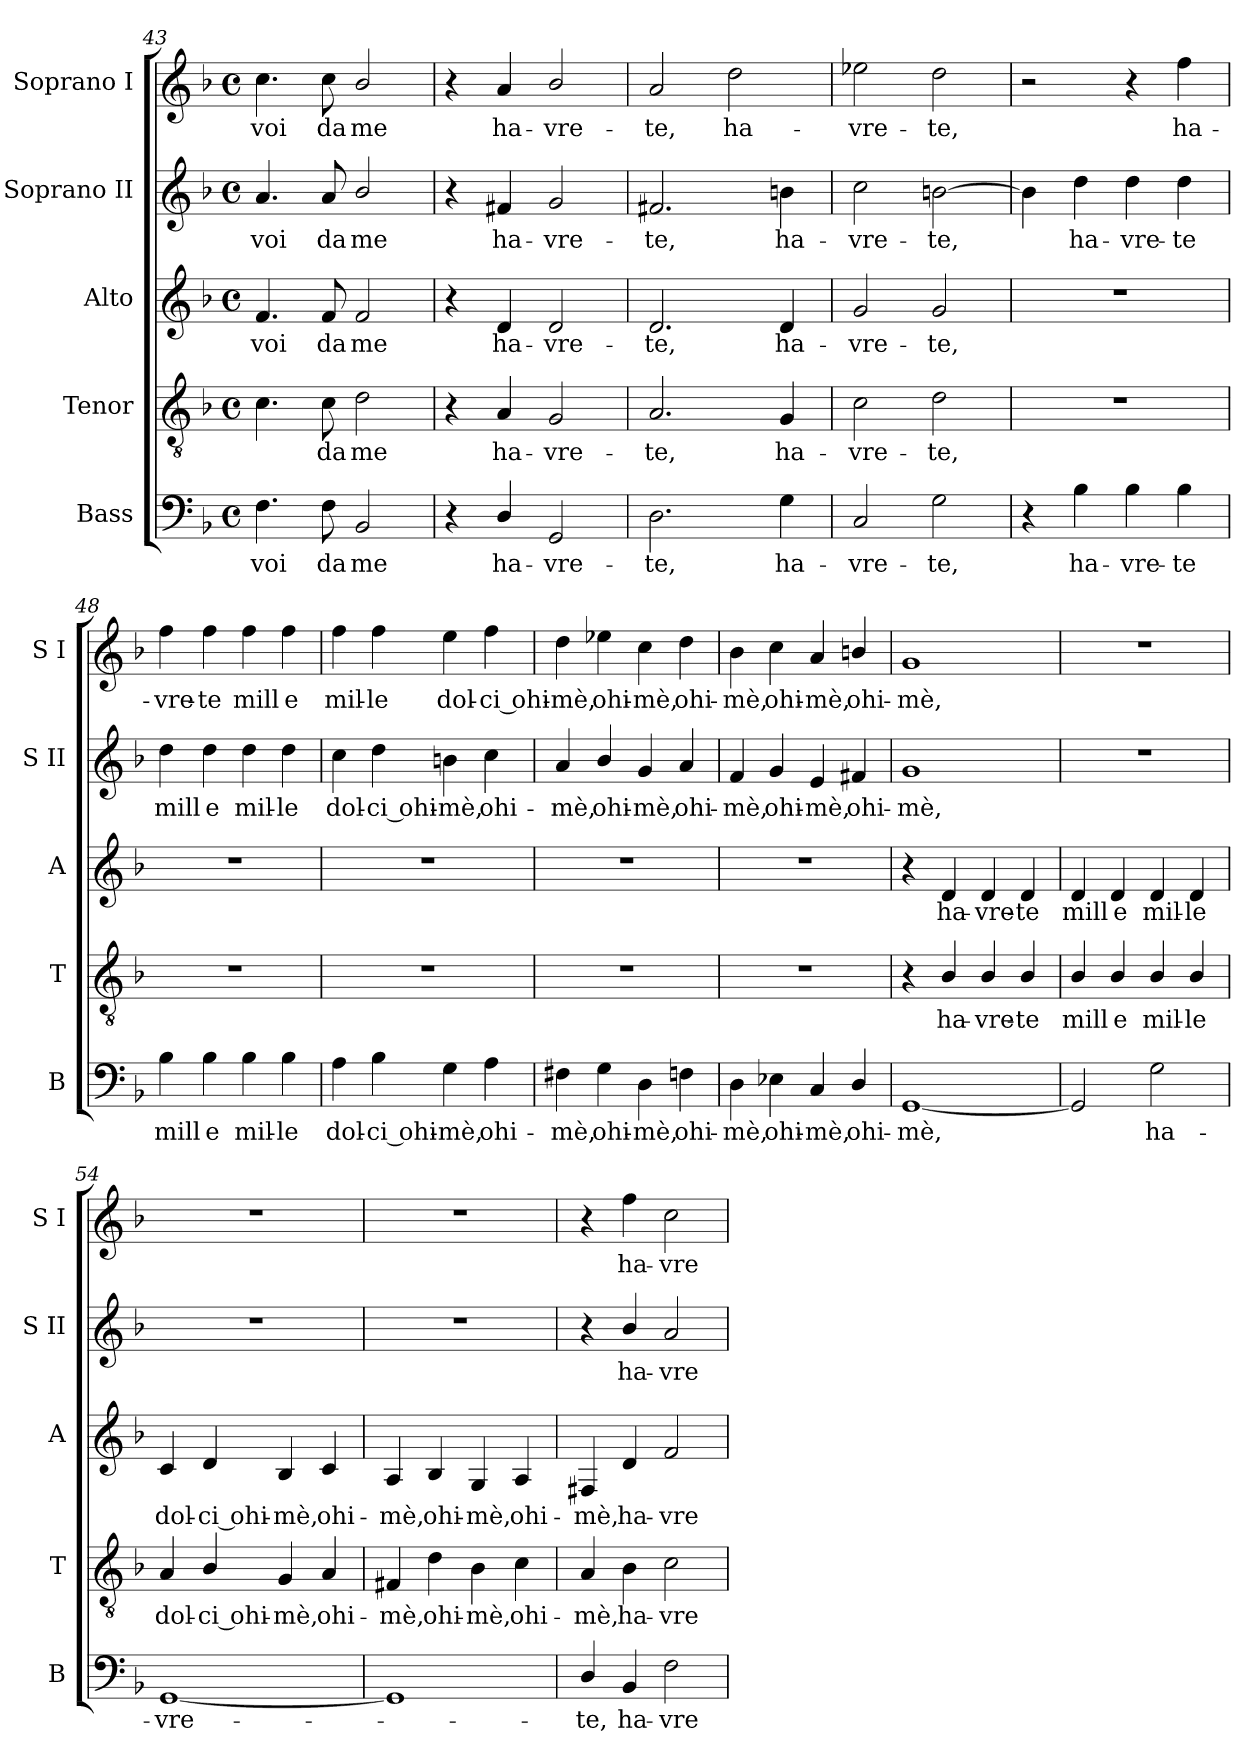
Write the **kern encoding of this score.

**kern	**text	**kern	**text	**kern	**text	**kern	**text	**kern	**text
*part5	*part5	*part4	*part4	*part3	*part3	*part2	*part2	*part1	*part1
*staff5	*staff5	*staff4	*staff4	*staff3	*staff3	*staff2	*staff2	*staff1	*staff1
*I"Bass	*	*I"Tenor	*	*I"Alto	*	*I"Soprano II	*	*I"Soprano I	*
*I'B	*	*I'T	*	*I'A	*	*I'S II	*	*I'S I	*
*clefF4	*	*clefGv2	*	*clefG2	*	*clefG2	*	*clefG2	*
*k[b-]	*	*k[b-]	*	*k[b-]	*	*k[b-]	*	*k[b-]	*
*F:	*	*F:	*	*F:	*	*F:	*	*F:	*
*M4/4	*	*M4/4	*	*M4/4	*	*M4/4	*	*M4/4	*
*met(c)	*	*met(c)	*	*met(c)	*	*met(c)	*	*met(c)	*
=43	=43	=43	=43	=43	=43	=43	=43	=43	=43
!	!LO:LY:b	!	!	!	!LO:LY:b	!	!LO:LY:b	!	!LO:LY:b
4.F\	voi	4.c\	.	4.f/	voi	4.a/	voi	4.cc\	voi
!	!LO:LY:b	!	!LO:LY:b	!	!LO:LY:b	!	!LO:LY:b	!	!LO:LY:b
8F\	da	8c\	da	8f/	da	8a/	da	8cc\	da
!	!LO:LY:b	!	!LO:LY:b	!	!LO:LY:b	!	!LO:LY:b	!	!LO:LY:b
2BB-/	me	2d\	me	2f/	me	2b-/	me	2b-/	me
=44	=44	=44	=44	=44	=44	=44	=44	=44	=44
4r	.	4r	.	4r	.	4r	.	4r	.
!	!LO:LY:b	!	!LO:LY:b	!	!LO:LY:b	!	!LO:LY:b	!	!LO:LY:b
4D/	ha-	4A/	ha-	4d/	ha-	4f#X/	ha-	4a/	ha-
!	!LO:LY:b	!	!LO:LY:b	!	!LO:LY:b	!	!LO:LY:b	!	!LO:LY:b
2GG/	-vre-	2G/	-vre-	2d/	-vre-	2g/	-vre-	2b-/	-vre-
=45	=45	=45	=45	=45	=45	=45	=45	=45	=45
!	!LO:LY:b	!	!LO:LY:b	!	!LO:LY:b	!	!LO:LY:b	!	!LO:LY:b
2.D\	-te,	2.A/	-te,	2.d/	-te,	2.f#X/	-te,	2a/	-te,
!	!	!	!	!	!	!	!	!	!LO:LY:b
.	.	.	.	.	.	.	.	2dd\	ha-
!	!LO:LY:b	!	!LO:LY:b	!	!LO:LY:b	!	!LO:LY:b	!	!
4G\	ha-	4G/	ha-	4d/	ha-	4bn\	ha-	.	.
!!LO:LB:g=z
=46	=46	=46	=46	=46	=46	=46	=46	=46	=46
!	!LO:LY:b	!	!LO:LY:b	!	!LO:LY:b	!	!LO:LY:b	!	!LO:LY:b
2C/	-vre-	2c\	-vre-	2g/	-vre-	2cc\	-vre-	2ee-X\	-vre-
!	!LO:LY:b	!	!LO:LY:b	!	!LO:LY:b	!	!LO:LY:b	!	!LO:LY:b
2G\	-te,	2d\	-te,	2g/	-te,	[2bn\	-te,	2dd\	-te,
=47	=47	=47	=47	=47	=47	=47	=47	=47	=47
4r	.	1r	.	1r	.	4b\]	.	2r	.
!	!LO:LY:b	!	!	!	!	!	!LO:LY:b	!	!
4B-\	ha-	.	.	.	.	4dd\	ha-	.	.
!	!LO:LY:b	!	!	!	!	!	!LO:LY:b	!	!
4B-\	-vre-	.	.	.	.	4dd\	-vre-	4r	.
!	!LO:LY:b	!	!	!	!	!	!LO:LY:b	!	!LO:LY:b
4B-\	-te	.	.	.	.	4dd\	-te	4ff\	ha-
=48	=48	=48	=48	=48	=48	=48	=48	=48	=48
!	!LO:LY:b	!	!	!	!	!	!LO:LY:b	!	!LO:LY:b
4B-\	mill	1r	.	1r	.	4dd\	mill	4ff\	-vre-
!	!LO:LY:b	!	!	!	!	!	!LO:LY:b	!	!LO:LY:b
4B-\	e	.	.	.	.	4dd\	e	4ff\	-te
!	!LO:LY:b	!	!	!	!	!	!LO:LY:b	!	!LO:LY:b
4B-\	mil-	.	.	.	.	4dd\	mil-	4ff\	mill
!	!LO:LY:b	!	!	!	!	!	!LO:LY:b	!	!LO:LY:b
4B-\	-le	.	.	.	.	4dd\	-le	4ff\	e
=49	=49	=49	=49	=49	=49	=49	=49	=49	=49
!	!LO:LY:b	!	!	!	!	!	!LO:LY:b	!	!LO:LY:b
4A\	dol-	1r	.	1r	.	4cc\	dol-	4ff\	mil-
!	!LO:LY:b	!	!	!	!	!	!LO:LY:b	!	!LO:LY:b
4B-\	-ci ohi-	.	.	.	.	4dd\	-ci ohi-	4ff\	-le
!	!LO:LY:b	!	!	!	!	!	!LO:LY:b	!	!LO:LY:b
4G\	-mè,	.	.	.	.	4bn\	-mè,	4ee\	dol-
!	!LO:LY:b	!	!	!	!	!	!LO:LY:b	!	!LO:LY:b
4A\	ohi-	.	.	.	.	4cc\	ohi-	4ff\	-ci ohi-
=50	=50	=50	=50	=50	=50	=50	=50	=50	=50
!	!LO:LY:b	!	!	!	!	!	!LO:LY:b	!	!LO:LY:b
4F#X\	-mè,	1r	.	1r	.	4a/	-mè,	4dd\	-mè,
!	!LO:LY:b	!	!	!	!	!	!LO:LY:b	!	!LO:LY:b
4G\	ohi-	.	.	.	.	4b-/	ohi-	4ee-X\	ohi-
!	!LO:LY:b	!	!	!	!	!	!LO:LY:b	!	!LO:LY:b
4D\	-mè,	.	.	.	.	4g/	-mè,	4cc\	-mè,
!	!LO:LY:b	!	!	!	!	!	!LO:LY:b	!	!LO:LY:b
4Fn\	ohi-	.	.	.	.	4a/	ohi-	4dd\	ohi-
=51	=51	=51	=51	=51	=51	=51	=51	=51	=51
!	!LO:LY:b	!	!	!	!	!	!LO:LY:b	!	!LO:LY:b
4D\	-mè,	1r	.	1r	.	4f/	-mè,	4b-\	-mè,
!	!LO:LY:b	!	!	!	!	!	!LO:LY:b	!	!LO:LY:b
4E-X\	ohi-	.	.	.	.	4g/	ohi-	4cc\	ohi-
!	!LO:LY:b	!	!	!	!	!	!LO:LY:b	!	!LO:LY:b
4C/	-mè,	.	.	.	.	4e/	-mè,	4a/	-mè,
!	!LO:LY:b	!	!	!	!	!	!LO:LY:b	!	!LO:LY:b
4D/	ohi-	.	.	.	.	4f#X/	ohi-	4bn/	ohi-
!!LO:LB:g=z
=52	=52	=52	=52	=52	=52	=52	=52	=52	=52
!	!LO:LY:b	!	!	!	!	!	!LO:LY:b	!	!LO:LY:b
[1GG	-mè,	4r	.	4r	.	1g	-mè,	1g	-mè,
!	!	!	!LO:LY:b	!	!LO:LY:b	!	!	!	!
.	.	4B-/	ha-	4d/	ha-	.	.	.	.
!	!	!	!LO:LY:b	!	!LO:LY:b	!	!	!	!
.	.	4B-/	-vre-	4d/	-vre-	.	.	.	.
!	!	!	!LO:LY:b	!	!LO:LY:b	!	!	!	!
.	.	4B-/	-te	4d/	-te	.	.	.	.
=53	=53	=53	=53	=53	=53	=53	=53	=53	=53
!	!	!	!LO:LY:b	!	!LO:LY:b	!	!	!	!
2GG/]	.	4B-/	mill	4d/	mill	1r	.	1r	.
!	!	!	!LO:LY:b	!	!LO:LY:b	!	!	!	!
.	.	4B-/	e	4d/	e	.	.	.	.
!	!LO:LY:b	!	!LO:LY:b	!	!LO:LY:b	!	!	!	!
2G\	ha-	4B-/	mil-	4d/	mil-	.	.	.	.
!	!	!	!LO:LY:b	!	!LO:LY:b	!	!	!	!
.	.	4B-/	-le	4d/	-le	.	.	.	.
=54	=54	=54	=54	=54	=54	=54	=54	=54	=54
!	!LO:LY:b	!	!LO:LY:b	!	!LO:LY:b	!	!	!	!
[1GG	-vre-	4A/	dol-	4c/	dol-	1r	.	1r	.
!	!	!	!LO:LY:b	!	!LO:LY:b	!	!	!	!
.	.	4B-/	-ci ohi-	4d/	-ci ohi-	.	.	.	.
!	!	!	!LO:LY:b	!	!LO:LY:b	!	!	!	!
.	.	4G/	-mè,	4B-/	-mè,	.	.	.	.
!	!	!	!LO:LY:b	!	!LO:LY:b	!	!	!	!
.	.	4A/	ohi-	4c/	ohi-	.	.	.	.
=55	=55	=55	=55	=55	=55	=55	=55	=55	=55
!	!	!	!LO:LY:b	!	!LO:LY:b	!	!	!	!
1GG]	.	4F#X/	-mè,	4A/	-mè,	1r	.	1r	.
!	!	!	!LO:LY:b	!	!LO:LY:b	!	!	!	!
.	.	4d\	ohi-	4B-/	ohi-	.	.	.	.
!	!	!	!LO:LY:b	!	!LO:LY:b	!	!	!	!
.	.	4B-\	-mè,	4G/	-mè,	.	.	.	.
!	!	!	!LO:LY:b	!	!LO:LY:b	!	!	!	!
.	.	4c\	ohi-	4A/	ohi-	.	.	.	.
=56	=56	=56	=56	=56	=56	=56	=56	=56	=56
!	!LO:LY:b	!	!LO:LY:b	!	!LO:LY:b	!	!	!	!
4D/	te,	4A/	-mè,	4F#X/	-mè,	4r	.	4r	.
!	!LO:LY:b	!	!LO:LY:b	!	!LO:LY:b	!	!LO:LY:b	!	!LO:LY:b
4BB-/	ha-	4B-\	ha-	4d/	ha-	4b-/	ha-	4ff\	ha-
!	!LO:LY:b	!	!LO:LY:b	!	!LO:LY:b	!	!LO:LY:b	!	!LO:LY:b
2F\	-vre-	2c\	-vre-	2f/	-vre-	2a/	-vre-	2cc\	-vre-
=	=	=	=	=	=	=	=	=	=
*-	*-	*-	*-	*-	*-	*-	*-	*-	*-
